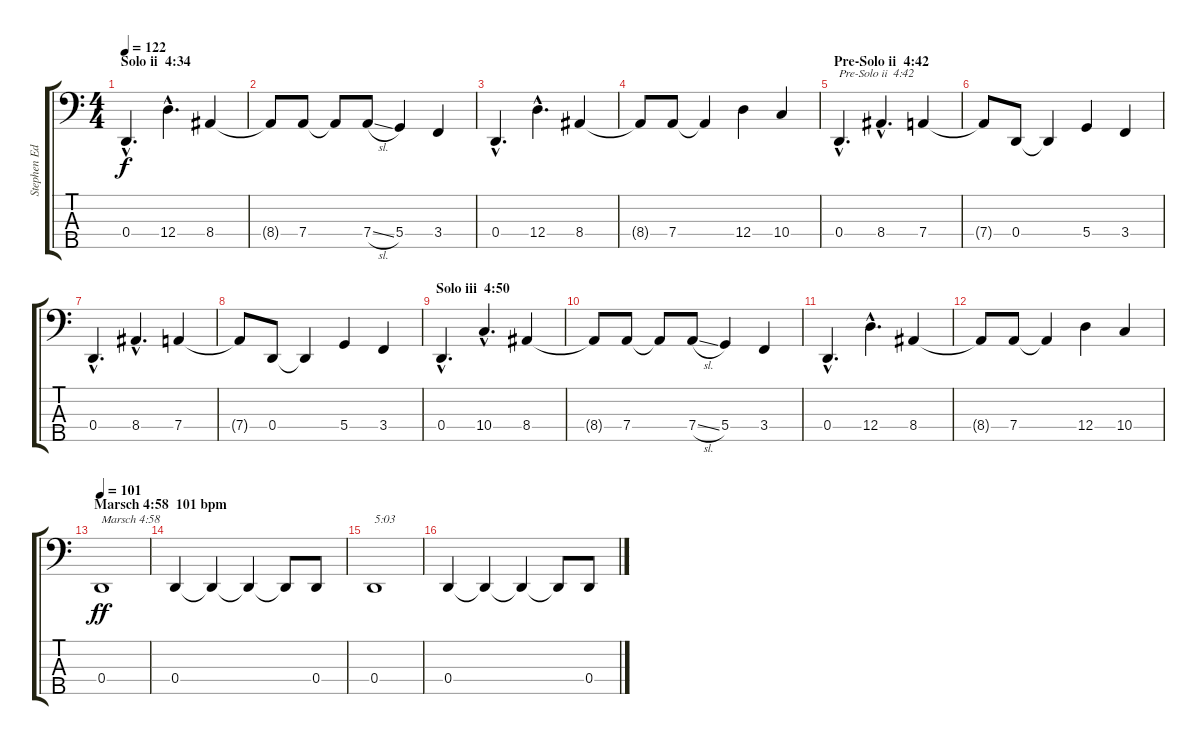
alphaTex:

\track ("Stephen Edmondson" "Stephen Ed") {instrument electricbasspick}
\staff {score tabs}
\tuning (F2 C2 G1 D1 A0) {hide}
\ts (4 4)
\section ("" "Solo ii  4:34")
\tempo 122
\clef f4
\ks c
0.4{hac}.4{d dy f} 12.4{hac}.4{d} 8.4.4 |
8.4{t}.8 7.4.8 7.4{t}.8 7.4{sl}.8 5.4.4 3.4.4 |
0.4{hac}.4{d} 12.4{hac}.4{d} 8.4.4 |
8.4{t}.8 7.4.8 7.4{t}.4 12.4.4 10.4.4 |
\section ("" "Pre-Solo ii  4:42")
0.4{hac}.4{d txt "Pre-Solo ii  4:42"} 8.4{hac}.4{d} 7.4.4 |
7.4{t}.8 0.4.8 0.4{t}.4 5.4.4 3.4.4 |
0.4{hac}.4{d} 8.4{hac}.4{d} 7.4.4 |
7.4{t}.8 0.4.8 0.4{t}.4 5.4.4 3.4.4 |
\section ("" "Solo iii  4:50")
0.4{hac}.4{d} 10.4{hac}.4{d} 8.4.4 |
8.4{t}.8 7.4.8 7.4{t}.8 7.4{sl}.8 5.4.4 3.4.4 |
0.4{hac}.4{d} 12.4{hac}.4{d} 8.4.4 |
8.4{t}.8 7.4.8 7.4{t}.4 12.4.4 10.4.4 |
\section ("" "Marsch 4:58  101 bpm")
\tempo 101
0.4.1{txt "Marsch 4:58" dy ff} |
0.4.4 0.4{t}.4 0.4{t}.4 0.4{t}.8 0.4.8 |
0.4.1{txt "5:03"} |
0.4.4 0.4{t}.4 0.4{t}.4 0.4{t}.8 0.4.8
